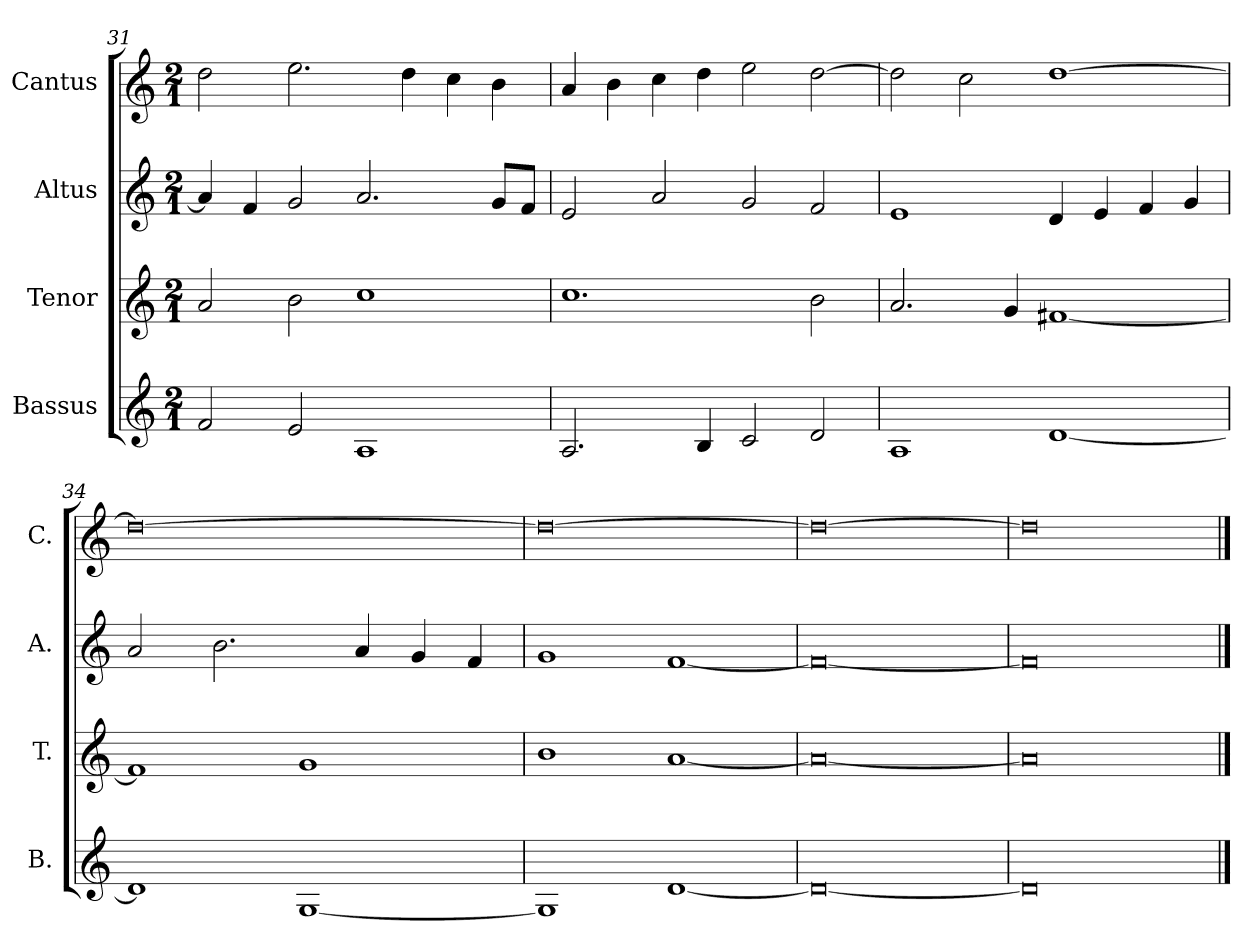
**kern	**kern	**kern	**kern
*part4	*part3	*part2	*part1
*staff4	*staff3	*staff2	*staff1
*I"Bassus	*I"Tenor	*I"Altus	*I"Cantus
*I'B.	*I'T.	*I'A.	*I'C.
!!LO:LB:g=z
*clefG2	*clefG2	*clefG2	*clefG2
*k[]	*k[]	*k[]	*k[]
*M2/1	*M2/1	*M2/1	*M2/1
=31	=31	=31	=31
2f/	2a/	4a/]	2dd\
.	.	4f/	.
2e/	2b\	2g/	2.ee\
1A	1cc	2.a/	.
.	.	.	4dd\
.	.	.	4cc\
.	.	8g/L	4b\
.	.	8f/J	.
=32	=32	=32	=32
2.A/	1.cc	2e/	4a/
.	.	.	4b\
.	.	2a/	4cc\
4B/	.	.	4dd\
2c/	.	2g/	2ee\
2d/	2b\	2f/	[2dd\
=33	=33	=33	=33
1A	2.a/	1e	2dd\]
.	.	.	2cc\
.	4g/	.	.
[1d	[1f#X	4d/	[1dd
.	.	4e/	.
.	.	4f/	.
.	.	4g/	.
=34	=34	=34	=34
1d]	1f#]	2a/	0dd_
.	.	2.b\	.
[1G	1g	.	.
.	.	4a/	.
.	.	4g/	.
.	.	4f/	.
=35	=35	=35	=35
1G]	1b	1g	0dd_
[1d	[1a	[1f	.
=36	=36	=36	=36
0d_	0a_	0f_	0dd_
!!LO:LB:g=z
=37	=37	=37	=37
0d]	0a]	0f]	0dd]
==	==	==	==
*-	*-	*-	*-
